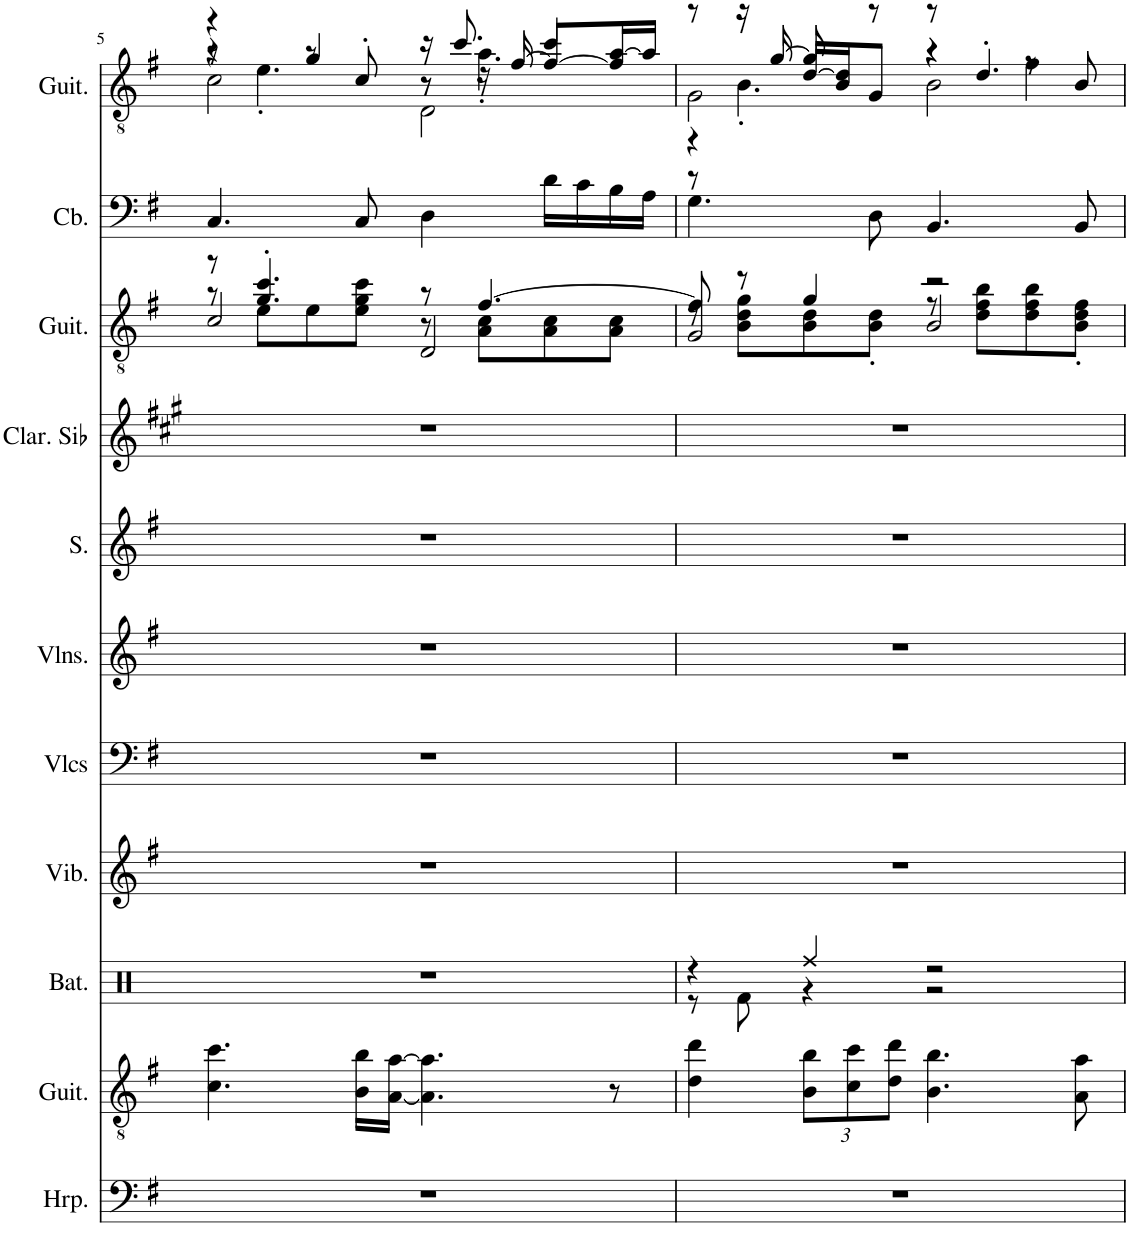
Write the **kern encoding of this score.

**kern	**kern	**kern	**kern	**kern	**kern	**kern	**kern	**kern	**kern	**kern
*part11	*part10	*part9	*part8	*part7	*part6	*part5	*part4	*part3	*part2	*part1
*staff11	*staff10	*staff9	*staff8	*staff7	*staff6	*staff5	*staff4	*staff3	*staff2	*staff1
*I"Harpe, HARP	*I"Guitare acoustique, STEEL GTR	*I"Batterie, DRUMS	*I"Vibraphone, VIBRAPHONE	*I"Violoncelles, STRINGS	*I"Violons, STRINGS	*I"Soprano, CHOIR AAHS	*I"Clarinette en Sib	*I"Guitare acoustique, STEEL GTR	*I"Contrebasse, ACOU BASS	*I"Guitare acoustique, JAZZ GTR
*I'Hrp.	*I'Guit.	*I'Bat.	*I'Vib.	*I'Vlcs	*I'Vlns.	*I'S.	*I'Clar. Sib	*I'Guit.	*I'Cb.	*I'Guit.
!!LO:PB:g=z
*clefF4	*clefGv2	*clefX	*clefG2	*clefF4	*clefG2	*clefG2	*clefG2	*clefGv2	*clefF4	*clefGv2
*	*	*	*	*	*	*	*Trd1c2	*	*Trd7c12	*
*k[f#]	*k[f#]	*k[]	*k[f#]	*k[f#]	*k[f#]	*k[f#]	*k[f#c#g#]	*k[f#]	*k[f#]	*k[f#]
*M4/4	*M4/4	*M4/4	*M4/4	*M4/4	*M4/4	*M4/4	*M4/4	*M4/4	*M4/4	*M4/4
=5	=5	=5	=5	=5	=5	=5	=5	=5	=5	=5
*	*	*	*	*	*	*	*	*^	*	*^
*	*	*	*	*	*	*	*	*	*^	*	*	*^
*	*	*	*	*	*	*	*	*	*	*	*	*	*	*^
1r	4.c\ 4.cc\	1r	1r	1r	1r	1r	1r	8r	8r	2c/	4.C/	4r	8r	4r	2c\
.	.	.	.	.	.	.	.	4.g/' 4.cc/'	8e\L	.	.	.	4.e'\	.	.
.	.	.	.	.	.	.	.	.	8e\	.	.	4g/	.	8r	.
.	16B\ 16b\LL	.	.	.	.	.	.	.	8e\ 8g\ 8cc\J	.	8C/	.	.	8c'/	.
.	[16A\ [16a\JJ	.	.	.	.	.	.	.	.	.	.	.	.	.	.
.	4.A\] 4.a\]	.	.	.	.	.	.	8r	8r	2D/	4D\	16r	8r	8r	2D\
.	.	.	.	.	.	.	.	.	.	.	.	8.cc/	.	.	.
.	.	.	.	.	.	.	.	[4.f#/	8A\ 8c\L	.	.	.	4.a'\	16r	.
.	.	.	.	.	.	.	.	.	.	.	.	.	.	[16f#/	.
.	.	.	.	.	.	.	.	.	8A\ 8c\	.	16d\LL	4cc/	.	8f#/L_	.
.	.	.	.	.	.	.	.	.	.	.	16c\	.	.	.	.
.	8r	.	.	.	.	.	.	.	8A\ 8c\J	.	16B\	.	.	16f#/] [16a/L	.
.	.	.	.	.	.	.	.	.	.	.	16A\JJ	.	.	16a/JJ]	.
=6	=6	=6	=6	=6	=6	=6	=6	=6	=6	=6	=6	=6	=6	=6	=6
*	*	*^	*	*	*	*	*	*	*	*	*	*	*	*	*
1r	4d\ 4dd\	4r	8r	1r	1r	1r	1r	1r	8f#/]	8r	2G/	4.G\	8r	2G\	4r	8r
.	.	.	8Rf\	.	.	.	.	.	8r	8B\ 8d\ 8g\L	.	.	16r	.	.	4.B'\
.	.	.	.	.	.	.	.	.	.	.	.	.	[16g/	.	.	.
*	*Xbrackettup	*	*	*	*	*	*	*	*	*	*	*	*	*	*	*
.	12B\ 12b\L	4Rff/	4r	.	.	.	.	.	4g/	8B\ 8d\	.	.	8g/]	.	[16d/LL	.
.	.	.	.	.	.	.	.	.	.	.	.	.	.	.	16B/ 16d/]J	.
.	12c\ 12cc\	.	.	.	.	.	.	.	.	.	.	.	.	.	.	.
.	.	.	.	.	.	.	.	.	.	8B\' 8d\'J	.	8D\	8r	.	8G/J	.
.	12d\ 12dd\J	.	.	.	.	.	.	.	.	.	.	.	.	.	.	.
.	4.B\ 4.b\	2r	2r	.	.	.	.	.	2r	8r	2B/	4.BB/	8r	4r	4r	2B\
.	.	.	.	.	.	.	.	.	.	8d\ 8f#\ 8b\L	.	.	4.d'/	.	.	.
.	.	.	.	.	.	.	.	.	.	8d\ 8f#\ 8b\	.	.	.	4f#\	8r	.
.	8A\ 8a\	.	.	.	.	.	.	.	.	8B\' 8d\' 8f#\'J	.	8BB/	.	.	8B/	.
*	*	*v	*v	*	*	*	*	*	*v	*v	*v	*	*v	*v	*v	*v
=	=	=	=	=	=	=	=	=	=	=
*-	*-	*-	*-	*-	*-	*-	*-	*-	*-	*-
